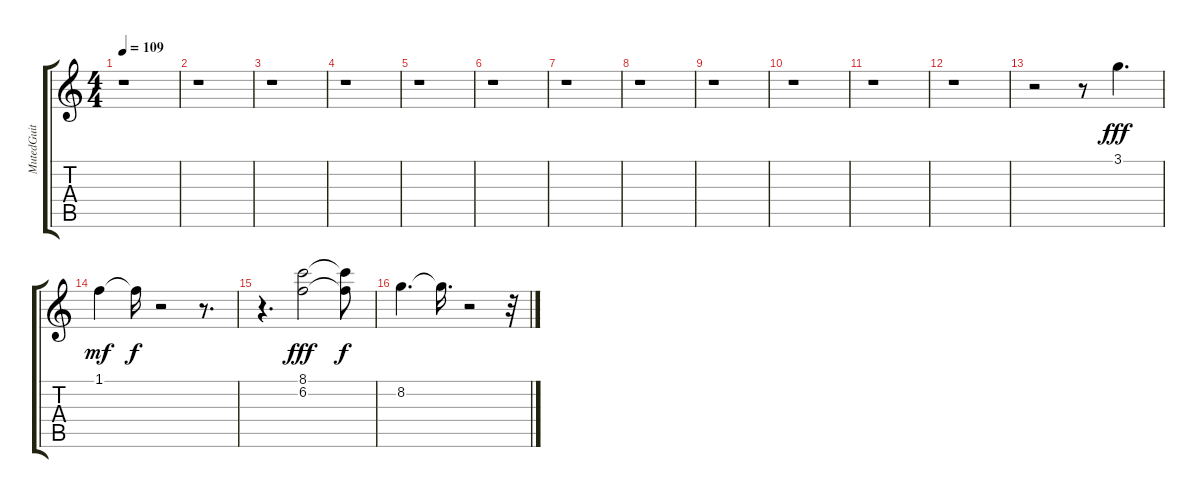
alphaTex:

\track ("MutedGuit" "MutedGuit") {instrument overdrivenguitar}
\staff {score tabs}
\tuning (E4 B3 G3 D3 A2 E2) {hide}
\ts (4 4)
\tempo 109
\clef g2
\ks c
r.1{dy mp} |
r.1 |
r.1 |
r.1 |
r.1 |
r.1 |
r.1 |
r.1 |
r.1 |
r.1 |
r.1 |
r.1 |
r.2 r.8 3.1.4{d dy fff} |
1.1.4{dy mf} 1.1{t}.16{dy f} r.2 r.8{d} |
r.4{d} (8.1 6.2).2{dy fff} (8.1{t} 6.2{t}).8{dy f} |
8.2.4{d} 8.2{t}.16{d} r.2 r.32
